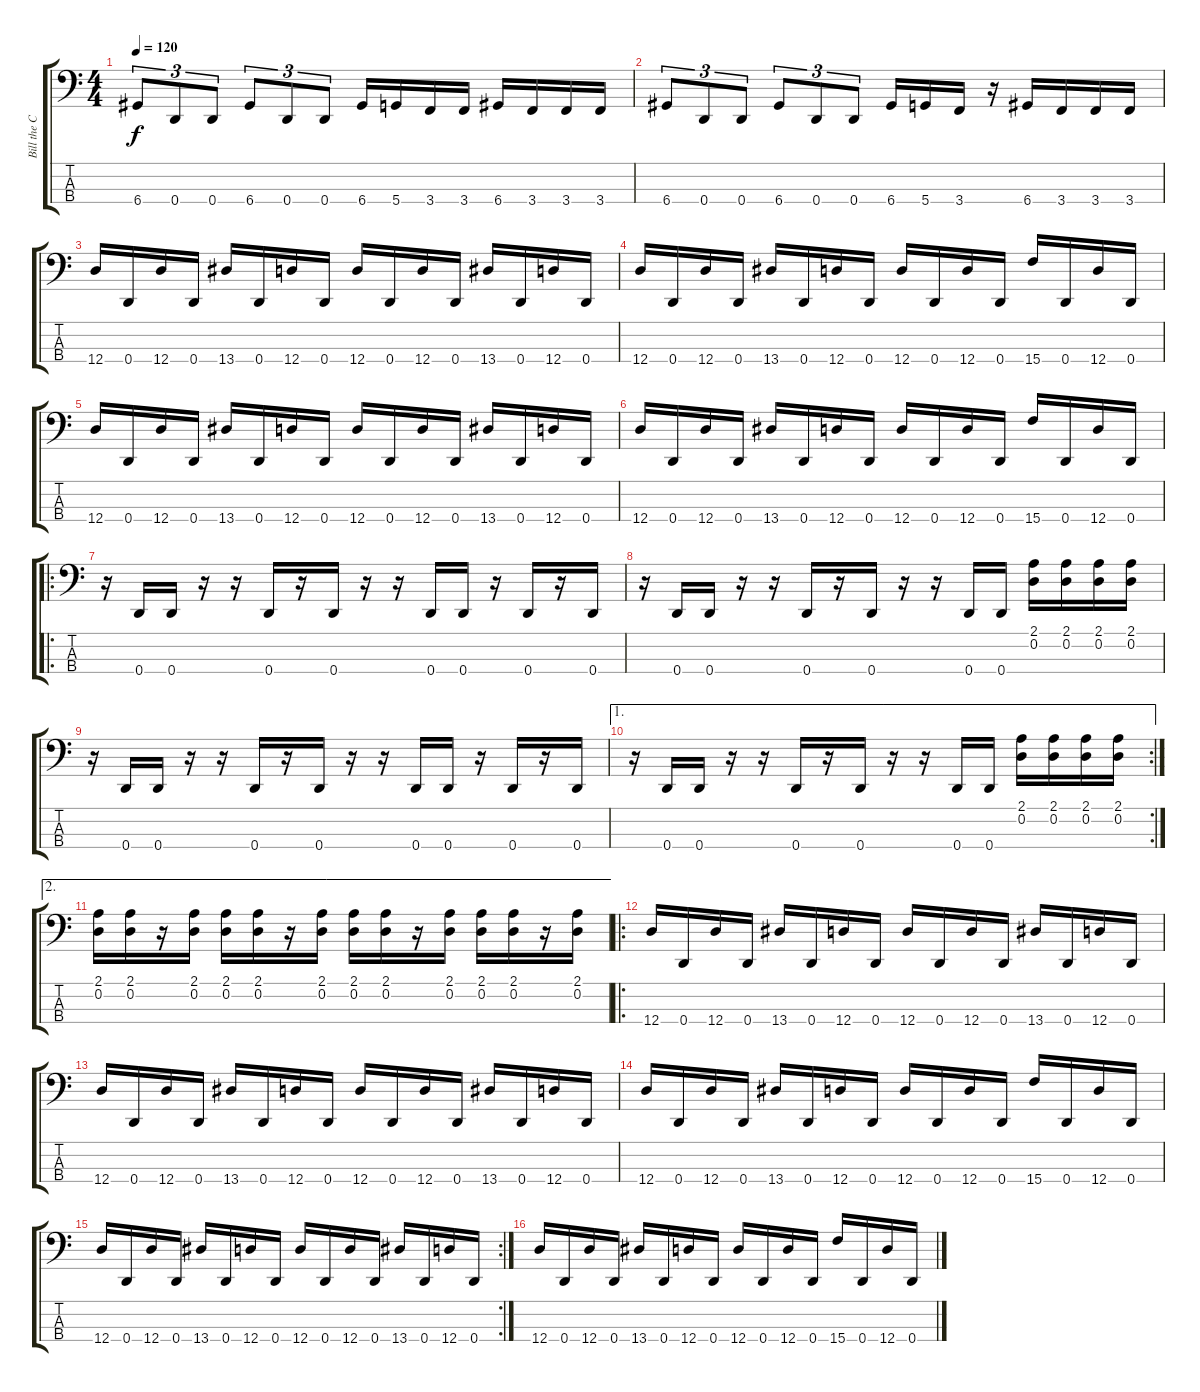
\track ("Bill the CM" "Bill the C") {instrument electricbassfinger}
\staff {score tabs}
\tuning (G2 D2 A1 D1) {hide}
\ts (4 4)
\tempo 120
\clef f4
\ks c
6.4.8{tu (3 2) dy f} 0.4.8{tu (3 2)} 0.4.8{tu (3 2)} 6.4.8{tu (3 2)} 0.4.8{tu (3 2)} 0.4.8{tu (3 2)} 6.4.16 5.4.16 3.4.16 3.4.16 6.4.16 3.4.16 3.4.16 3.4.16 |
6.4.8{tu (3 2)} 0.4.8{tu (3 2)} 0.4.8{tu (3 2)} 6.4.8{tu (3 2)} 0.4.8{tu (3 2)} 0.4.8{tu (3 2)} 6.4.16 5.4.16 3.4.16 r.16 6.4.16 3.4.16 3.4.16 3.4.16 |
12.4.16 0.4.16 12.4.16 0.4.16 13.4.16 0.4.16 12.4.16 0.4.16 12.4.16 0.4.16 12.4.16 0.4.16 13.4.16 0.4.16 12.4.16 0.4.16 |
12.4.16 0.4.16 12.4.16 0.4.16 13.4.16 0.4.16 12.4.16 0.4.16 12.4.16 0.4.16 12.4.16 0.4.16 15.4.16 0.4.16 12.4.16 0.4.16 |
12.4.16 0.4.16 12.4.16 0.4.16 13.4.16 0.4.16 12.4.16 0.4.16 12.4.16 0.4.16 12.4.16 0.4.16 13.4.16 0.4.16 12.4.16 0.4.16 |
12.4.16 0.4.16 12.4.16 0.4.16 13.4.16 0.4.16 12.4.16 0.4.16 12.4.16 0.4.16 12.4.16 0.4.16 15.4.16 0.4.16 12.4.16 0.4.16 |
\ro
r.16 0.4.16 0.4.16 r.16 r.16 0.4.16 r.16 0.4.16 r.16 r.16 0.4.16 0.4.16 r.16 0.4.16 r.16 0.4.16 |
r.16 0.4.16 0.4.16 r.16 r.16 0.4.16 r.16 0.4.16 r.16 r.16 0.4.16 0.4.16 (2.1 0.2).16 (2.1 0.2).16 (2.1 0.2).16 (2.1 0.2).16 |
r.16 0.4.16 0.4.16 r.16 r.16 0.4.16 r.16 0.4.16 r.16 r.16 0.4.16 0.4.16 r.16 0.4.16 r.16 0.4.16 |
\ae 1
\rc 2
r.16 0.4.16 0.4.16 r.16 r.16 0.4.16 r.16 0.4.16 r.16 r.16 0.4.16 0.4.16 (2.1 0.2).16 (2.1 0.2).16 (2.1 0.2).16 (2.1 0.2).16 |
\ae 2
(2.1 0.2).16 (2.1 0.2).16 r.16 (2.1 0.2).16 (2.1 0.2).16 (2.1 0.2).16 r.16 (2.1 0.2).16 (2.1 0.2).16 (2.1 0.2).16 r.16 (2.1 0.2).16 (2.1 0.2).16 (2.1 0.2).16 r.16 (2.1 0.2).16 |
\ro
12.4.16 0.4.16 12.4.16 0.4.16 13.4.16 0.4.16 12.4.16 0.4.16 12.4.16 0.4.16 12.4.16 0.4.16 13.4.16 0.4.16 12.4.16 0.4.16 |
12.4.16 0.4.16 12.4.16 0.4.16 13.4.16 0.4.16 12.4.16 0.4.16 12.4.16 0.4.16 12.4.16 0.4.16 13.4.16 0.4.16 12.4.16 0.4.16 |
12.4.16 0.4.16 12.4.16 0.4.16 13.4.16 0.4.16 12.4.16 0.4.16 12.4.16 0.4.16 12.4.16 0.4.16 15.4.16 0.4.16 12.4.16 0.4.16 |
\rc 2
12.4.16 0.4.16 12.4.16 0.4.16 13.4.16 0.4.16 12.4.16 0.4.16 12.4.16 0.4.16 12.4.16 0.4.16 13.4.16 0.4.16 12.4.16 0.4.16 |
12.4.16 0.4.16 12.4.16 0.4.16 13.4.16 0.4.16 12.4.16 0.4.16 12.4.16 0.4.16 12.4.16 0.4.16 15.4.16 0.4.16 12.4.16 0.4.16
